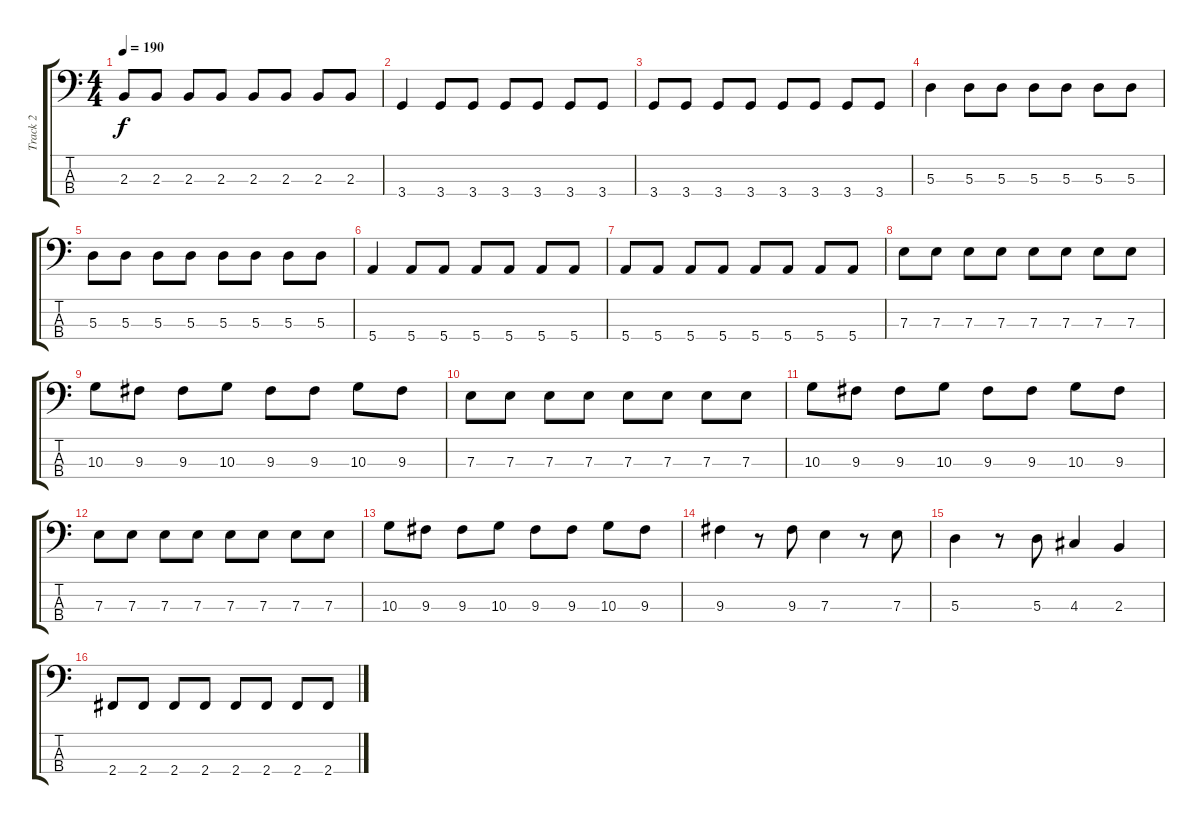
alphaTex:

\track ("Track 2" "Track 2") {instrument electricbasspick}
\staff {score tabs}
\tuning (G2 D2 A1 E1) {hide}
\ts (4 4)
\tempo 190
\clef f4
\ks c
2.3.8{dy f} 2.3.8 2.3.8 2.3.8 2.3.8 2.3.8 2.3.8 2.3.8 |
3.4.4 3.4.8 3.4.8 3.4.8 3.4.8 3.4.8 3.4.8 |
3.4.8 3.4.8 3.4.8 3.4.8 3.4.8 3.4.8 3.4.8 3.4.8 |
5.3.4 5.3.8 5.3.8 5.3.8 5.3.8 5.3.8 5.3.8 |
5.3.8 5.3.8 5.3.8 5.3.8 5.3.8 5.3.8 5.3.8 5.3.8 |
5.4.4 5.4.8 5.4.8 5.4.8 5.4.8 5.4.8 5.4.8 |
5.4.8 5.4.8 5.4.8 5.4.8 5.4.8 5.4.8 5.4.8 5.4.8 |
7.3.8 7.3.8 7.3.8 7.3.8 7.3.8 7.3.8 7.3.8 7.3.8 |
10.3.8 9.3.8 9.3.8 10.3.8 9.3.8 9.3.8 10.3.8 9.3.8 |
7.3.8 7.3.8 7.3.8 7.3.8 7.3.8 7.3.8 7.3.8 7.3.8 |
10.3.8 9.3.8 9.3.8 10.3.8 9.3.8 9.3.8 10.3.8 9.3.8 |
7.3.8 7.3.8 7.3.8 7.3.8 7.3.8 7.3.8 7.3.8 7.3.8 |
10.3.8 9.3.8 9.3.8 10.3.8 9.3.8 9.3.8 10.3.8 9.3.8 |
9.3.4 r.8 9.3.8 7.3.4 r.8 7.3.8 |
5.3.4 r.8 5.3.8 4.3.4 2.3.4 |
2.4.8 2.4.8 2.4.8 2.4.8 2.4.8 2.4.8 2.4.8 2.4.8
